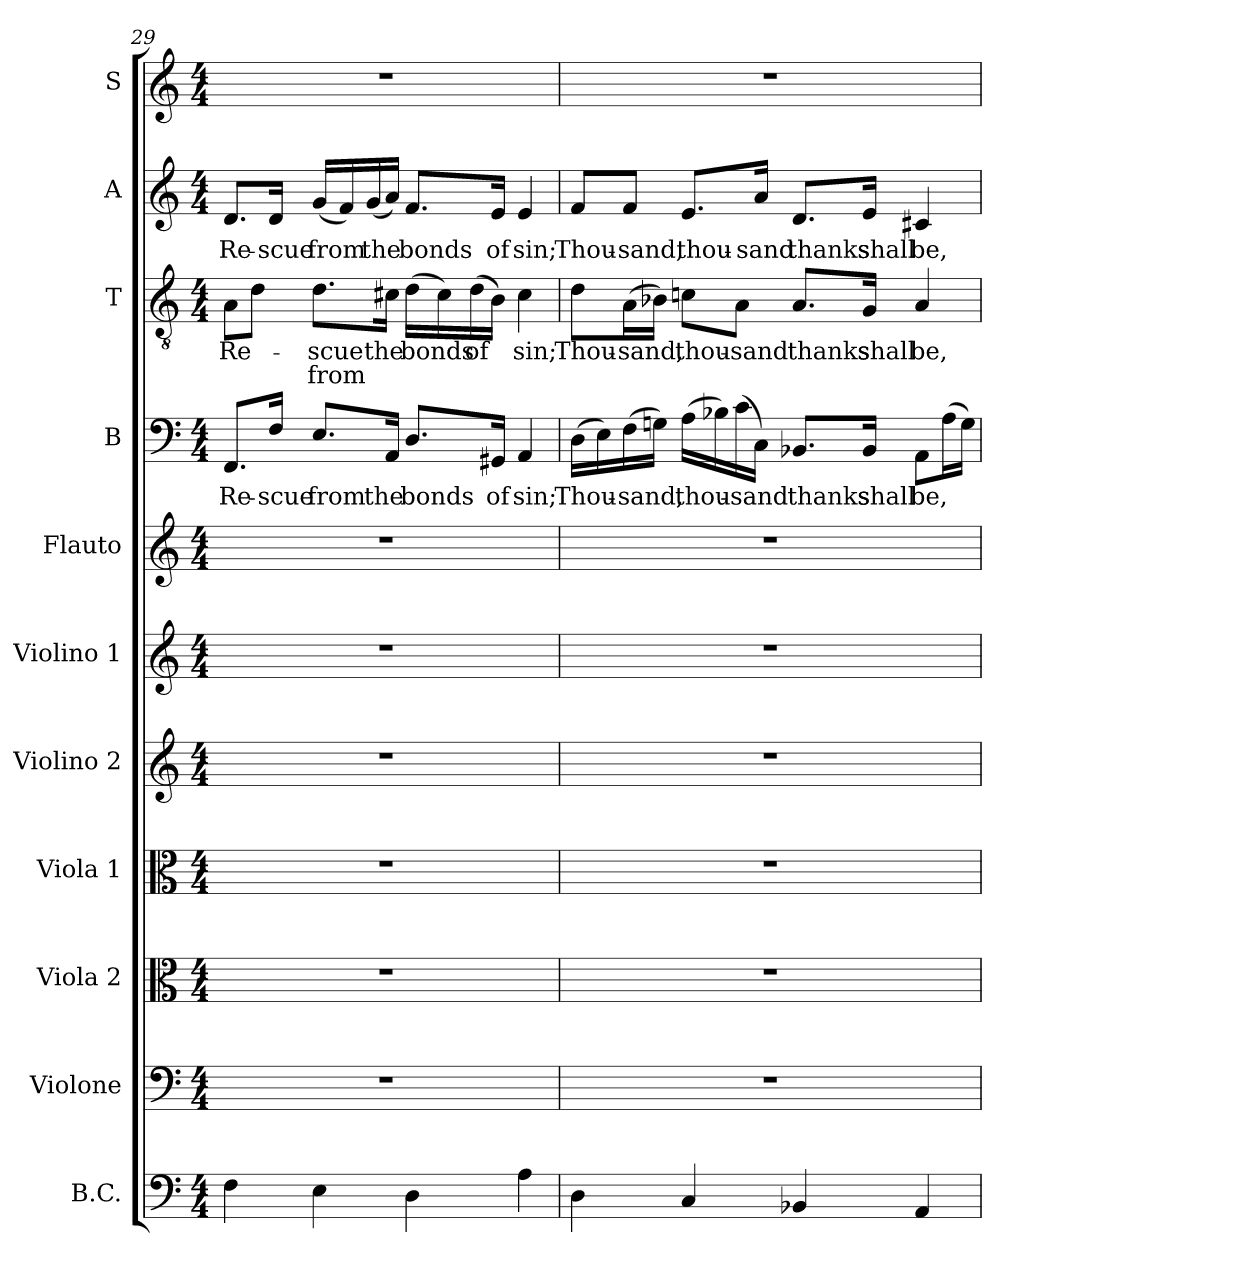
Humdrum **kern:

**kern	**kern	**kern	**kern	**kern	**kern	**kern	**kern	**text	**kern	**text	**text	**kern	**text	**kern
*part11	*part10	*part9	*part8	*part7	*part6	*part5	*part4	*part4	*part3	*part3	*part3	*part2	*part2	*part1
*staff11	*staff10	*staff9	*staff8	*staff7	*staff6	*staff5	*staff4	*staff4	*staff3	*staff3	*staff3	*staff2	*staff2	*staff1
*I"B.C.	*I"Violone	*I"Viola 2	*I"Viola 1	*I"Violino 2	*I"Violino 1	*I"Flauto	*I"B	*	*I"T	*	*	*I"A	*	*I"S
*I'B.C.	*I'Vne.	*I'Va2	*I'Va1	*I'Vn2	*I'Vn1	*I'Fl.	*I'B	*	*I'T	*	*	*I'A	*	*I'S
!!LO:PB:g=z
*clefF4	*clefF4	*clefC3	*clefC3	*clefG2	*clefG2	*clefG2	*clefF4	*	*clefGv2	*	*	*clefG2	*	*clefG2
*	*	*	*	*	*	*	*	*	*ITrd7c12	*	*	*	*	*
*k[]	*k[]	*k[]	*k[]	*k[]	*k[]	*k[]	*k[]	*	*k[]	*	*	*k[]	*	*k[]
*C:	*C:	*C:	*C:	*C:	*C:	*C:	*C:	*	*C:	*	*	*C:	*	*C:
*M4/4	*M4/4	*M4/4	*M4/4	*M4/4	*M4/4	*M4/4	*M4/4	*	*M4/4	*	*	*M4/4	*	*M4/4
=29	=29	=29	=29	=29	=29	=29	=29	=29	=29	=29	=29	=29	=29	=29
!	!	!	!	!	!	!	!	!LO:LY:b:color=#000000	!	!	!	!	!	!
!	!	!	!	!	!	!	!	!	!	!LO:LY:b:color=#000000	!	!	!	!
!	!	!	!	!	!	!	!	!	!	!	!	!	!LO:LY:b:color=#000000	!
4Fi\	1r	1r	1r	1r	1r	1r	8.FFi/L	Re-	8AAi\L	Re-	.	8.di/L	Re-	1r
.	.	.	.	.	.	.	.	.	8Di\J	.	.	.	.	.
!	!	!	!	!	!	!	!	!LO:LY:b:color=#000000	!	!	!	!	!	!
!	!	!	!	!	!	!	!	!	!	!	!	!	!LO:LY:b:color=#000000	!
.	.	.	.	.	.	.	16Fi/Jk	-scue	.	.	.	16di/Jk	-scue	.
!	!	!	!	!	!	!	!	!LO:LY:b:color=#000000	!	!	!	!	!	!
!	!	!	!	!	!	!	!	!	!	!LO:LY:b:color=#000000	!LO:LY:b:color=#000000	!	!	!
!	!	!	!	!	!	!	!	!	!	!	!	!	!LO:LY:b:color=#000000	!
4Ei\	.	.	.	.	.	.	8.Ei/L	from	8.Di\L	-scue	from	(16gi/LL	from	.
.	.	.	.	.	.	.	.	.	.	.	.	16fi/)	.	.
!	!	!	!	!	!	!	!	!	!	!	!	!	!LO:LY:b:color=#000000	!
.	.	.	.	.	.	.	.	.	.	.	.	(16gi/	the	.
!	!	!	!	!	!	!	!	!LO:LY:b:color=#000000	!	!	!	!	!	!
!	!	!	!	!	!	!	!	!	!	!LO:LY:b:color=#000000	!	!	!	!
.	.	.	.	.	.	.	16AAi/Jk	the	16C#Xi\Jk	the	.	16ai/JJ)	.	.
!	!	!	!	!	!	!	!	!LO:LY:b:color=#000000	!	!	!	!	!	!
!	!	!	!	!	!	!	!	!	!	!LO:LY:b:color=#000000	!	!	!	!
!	!	!	!	!	!	!	!	!	!	!	!	!	!LO:LY:b:color=#000000	!
4Di\	.	.	.	.	.	.	8.Di/L	bonds	(16Di\LL	bonds	.	8.fi/L	bonds	.
.	.	.	.	.	.	.	.	.	16C#i\)	.	.	.	.	.
!	!	!	!	!	!	!	!	!	!	!LO:LY:b:color=#000000	!	!	!	!
.	.	.	.	.	.	.	.	.	(16Di\	of	.	.	.	.
!	!	!	!	!	!	!	!	!LO:LY:b:color=#000000	!	!	!	!	!	!
!	!	!	!	!	!	!	!	!	!	!	!	!	!LO:LY:b:color=#000000	!
.	.	.	.	.	.	.	16GG#Xi/Jk	of	16BBi\JJ)	.	.	16ei/Jk	of	.
!	!	!	!	!	!	!	!	!LO:LY:b:color=#000000	!	!	!	!	!	!
!	!	!	!	!	!	!	!	!	!	!LO:LY:b:color=#000000	!	!	!	!
!	!	!	!	!	!	!	!	!	!	!	!	!	!LO:LY:b:color=#000000	!
4Ai\	.	.	.	.	.	.	4AAi/	sin;	4C#i\	sin;	.	4ei/	sin;	.
=30	=30	=30	=30	=30	=30	=30	=30	=30	=30	=30	=30	=30	=30	=30
!	!	!	!	!	!	!	!	!LO:LY:b:color=#000000	!	!	!	!	!	!
!	!	!	!	!	!	!	!	!	!	!LO:LY:b:color=#000000	!	!	!	!
!	!	!	!	!	!	!	!	!	!	!	!	!	!LO:LY:b:color=#000000	!
4Di\	1r	1r	1r	1r	1r	1r	(16Di\LL	Thou-	8Di\L	Thou-	.	8fi/L	Thou-	1r
.	.	.	.	.	.	.	16Ei\)	.	.	.	.	.	.	.
!	!	!	!	!	!	!	!	!LO:LY:b:color=#000000	!	!	!	!	!	!
!	!	!	!	!	!	!	!	!	!	!LO:LY:b:color=#000000	!	!	!	!
!	!	!	!	!	!	!	!	!	!	!	!	!	!LO:LY:b:color=#000000	!
.	.	.	.	.	.	.	(16Fi\	-sand,	(16AAi\L	-sand,	.	8fi/J	-sand,	.
.	.	.	.	.	.	.	16Gni\JJ)	.	16BB-Xi\JJ)	.	.	.	.	.
!	!	!	!	!	!	!	!	!LO:LY:b:color=#000000	!	!	!	!	!	!
!	!	!	!	!	!	!	!	!	!	!LO:LY:b:color=#000000	!	!	!	!
!	!	!	!	!	!	!	!	!	!	!	!	!	!LO:LY:b:color=#000000	!
4Ci/	.	.	.	.	.	.	(16Ai\LL	thou-	8Cni\L	thou-	.	8.ei/L	thou-	.
.	.	.	.	.	.	.	16B-Xi\)	.	.	.	.	.	.	.
!	!	!	!	!	!	!	!	!LO:LY:b:color=#000000	!	!	!	!	!	!
!	!	!	!	!	!	!	!	!	!	!LO:LY:b:color=#000000	!	!	!	!
.	.	.	.	.	.	.	(16ci\	-sand	8AAi\J	-sand	.	.	.	.
!	!	!	!	!	!	!	!	!	!	!	!	!	!LO:LY:b:color=#000000	!
.	.	.	.	.	.	.	16Ci\JJ)	.	.	.	.	16ai/Jk	-sand	.
!	!	!	!	!	!	!	!	!LO:LY:b:color=#000000	!	!	!	!	!	!
!	!	!	!	!	!	!	!	!	!	!LO:LY:b:color=#000000	!	!	!	!
!	!	!	!	!	!	!	!	!	!	!	!	!	!LO:LY:b:color=#000000	!
4BB-Xi/	.	.	.	.	.	.	8.BB-Xi/L	thanks	8.AAi/L	thanks	.	8.di/L	thanks	.
!	!	!	!	!	!	!	!	!LO:LY:b:color=#000000	!	!	!	!	!	!
!	!	!	!	!	!	!	!	!	!	!LO:LY:b:color=#000000	!	!	!	!
!	!	!	!	!	!	!	!	!	!	!	!	!	!LO:LY:b:color=#000000	!
.	.	.	.	.	.	.	16BB-i/Jk	shall	16GGi/Jk	shall	.	16ei/Jk	shall	.
!	!	!	!	!	!	!	!	!LO:LY:b:color=#000000	!	!	!	!	!	!
!	!	!	!	!	!	!	!	!	!	!LO:LY:b:color=#000000	!	!	!	!
!	!	!	!	!	!	!	!	!	!	!	!	!	!LO:LY:b:color=#000000	!
4AAi/	.	.	.	.	.	.	8AAi\L	be,	4AAi/	be,	.	4c#Xi/	be,	.
.	.	.	.	.	.	.	(16Ai\L	.	.	.	.	.	.	.
.	.	.	.	.	.	.	16Gi\JJ)	.	.	.	.	.	.	.
=	=	=	=	=	=	=	=	=	=	=	=	=	=	=
*-	*-	*-	*-	*-	*-	*-	*-	*-	*-	*-	*-	*-	*-	*-
